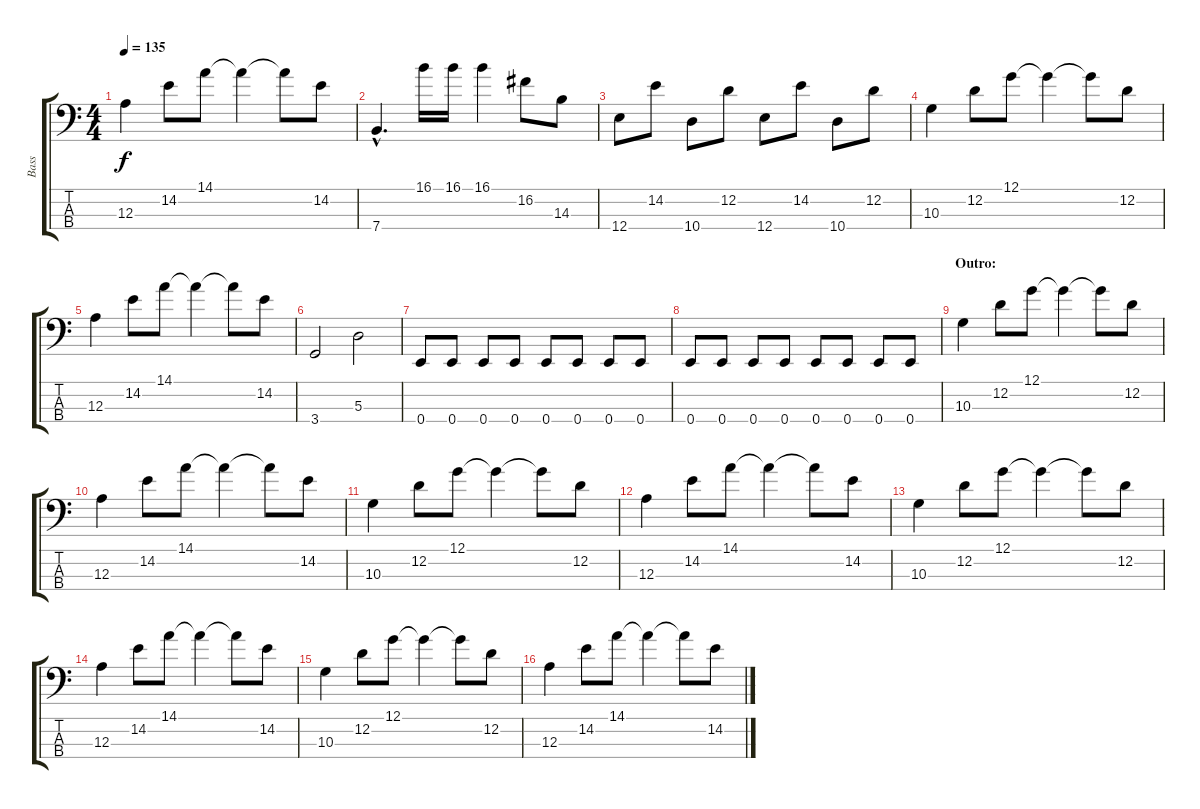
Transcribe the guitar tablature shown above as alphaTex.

\track ("Bass" "Bass") {instrument electricbasspick}
\staff {score tabs}
\tuning (G2 D2 A1 E1) {hide}
\ts (4 4)
\tempo 135
\clef f4
\ks c
12.3.4{dy f} 14.2.8 14.1.8 14.1{t}.4 14.1{t}.8 14.2.8 |
7.4{hac}.4{d} 16.1.16 16.1.16 16.1.4 16.2.8 14.3.8 |
12.4.8 14.2.8 10.4.8 12.2.8 12.4.8 14.2.8 10.4.8 12.2.8 |
10.3.4 12.2.8 12.1.8 12.1{t}.4 12.1{t}.8 12.2.8 |
12.3.4 14.2.8 14.1.8 14.1{t}.4 14.1{t}.8 14.2.8 |
3.4.2 5.3.2 |
0.4.8 0.4.8 0.4.8 0.4.8 0.4.8 0.4.8 0.4.8 0.4.8 |
0.4.8 0.4.8 0.4.8 0.4.8 0.4.8 0.4.8 0.4.8 0.4.8 |
\section ("" "Outro:")
10.3.4 12.2.8 12.1.8 12.1{t}.4 12.1{t}.8 12.2.8 |
12.3.4 14.2.8 14.1.8 14.1{t}.4 14.1{t}.8 14.2.8 |
10.3.4 12.2.8 12.1.8 12.1{t}.4 12.1{t}.8 12.2.8 |
12.3.4 14.2.8 14.1.8 14.1{t}.4 14.1{t}.8 14.2.8 |
10.3.4 12.2.8 12.1.8 12.1{t}.4 12.1{t}.8 12.2.8 |
12.3.4 14.2.8 14.1.8 14.1{t}.4 14.1{t}.8 14.2.8 |
10.3.4 12.2.8 12.1.8 12.1{t}.4 12.1{t}.8 12.2.8 |
12.3.4 14.2.8 14.1.8 14.1{t}.4 14.1{t}.8 14.2.8
